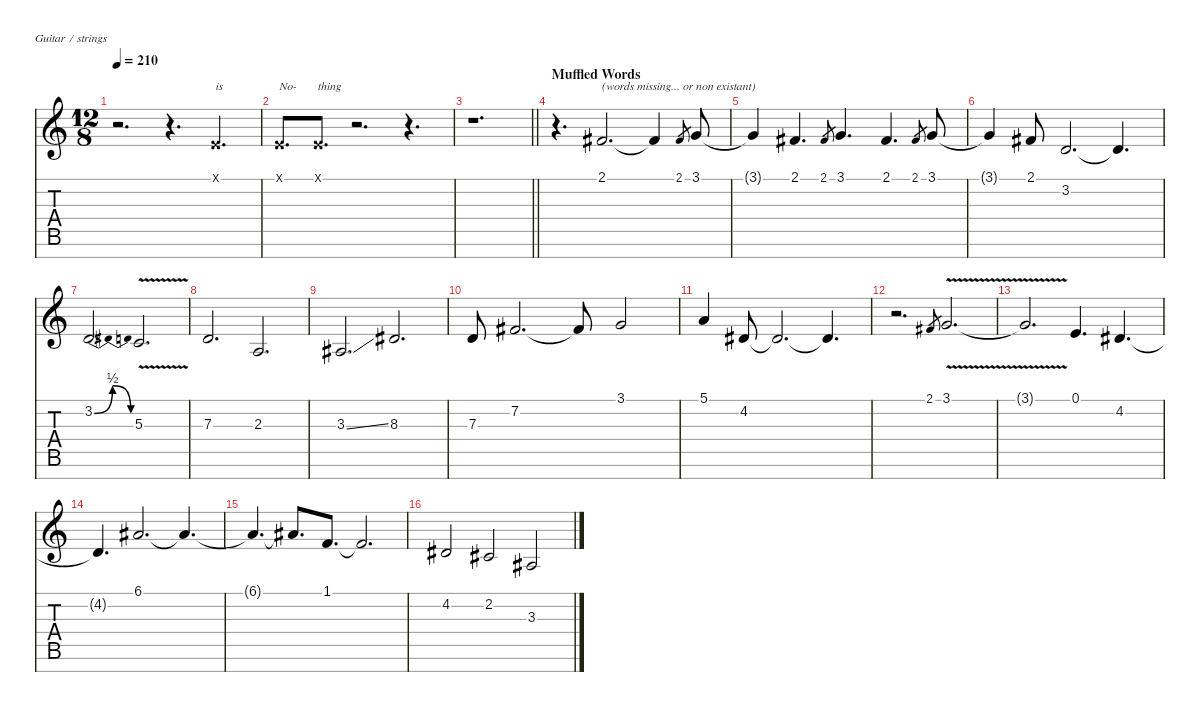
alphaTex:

\defaultSystemsLayout 4
\hideDynamics
\bracketExtendMode nobrackets
\singleTrackTrackNamePolicy hidden
\multiTrackTrackNamePolicy hidden
\firstSystemTrackNameMode fullname
\firstSystemTrackNameOrientation horizontal
\otherSystemsTrackNameOrientation horizontal
\track ("Singing (or screaming)" "chr.") {instrument choiraahs}
\staff {score tabs}
\tuning (E4 B3 G3 D3 A2 E2 B1)
\ts (12 8)
\tempo 210
\clef g2
\ks c
r.2{d dy f} r.4{d} 0.1{x}.4{d txt "is"} |
0.1{x}.8{d txt "No-"} 0.1{x}.8{d txt "thing"} r.2{d} r.4{d} |
\barLineRight lightlight
r.1{d} |
\section ("" "Muffled Words")
r.4{d} 2.1{acc #}.2{d txt "(words missing... or non existant)"} 2.1{t acc #}.4 2.1{acc #}.8{gr dy ff} 3.1.8{dy f} |
3.1{t}.4 2.1{acc #}.4{d} 2.1{acc #}.8{gr dy mf} 3.1.4{d dy f} 2.1{acc #}.4{d} 2.1{acc #}.8{gr dy ff} 3.1.8{dy f} |
3.1{t}.4 2.1{acc #}.8 3.2.2{d} 3.2{t}.4{d} |
3.2{be (bendrelease 0 0 15 2 30 2 45 0)}.2{d} 5.3{v}.2{d} |
7.3.2{d} 2.3.2{d} |
3.3{ss acc #}.2{d} 8.3{acc #}.2{d} |
7.3.8 7.2{acc #}.2{d} 7.2{t acc #}.8 3.1.2 |
5.1.4 4.2{acc #}.8 4.2{t acc #}.2{d} 4.2{t acc #}.4{d} |
r.2{d} 2.1{acc #}.8{gr dy mf} 3.1{v}.2{d dy f} |
3.1{v t}.2{d} 0.1.4{d} 4.2{acc #}.4{d} |
4.2{t acc #}.4{d} 6.1{acc #}.2{d} 6.1{t acc #}.4{d} |
6.1{t acc #}.4{d} 6.1{t acc #}.8{d} 1.1.8{d} 1.1{t}.2{d} |
4.2{acc #}.2 2.2{acc #}.2 3.3{acc #}.2
